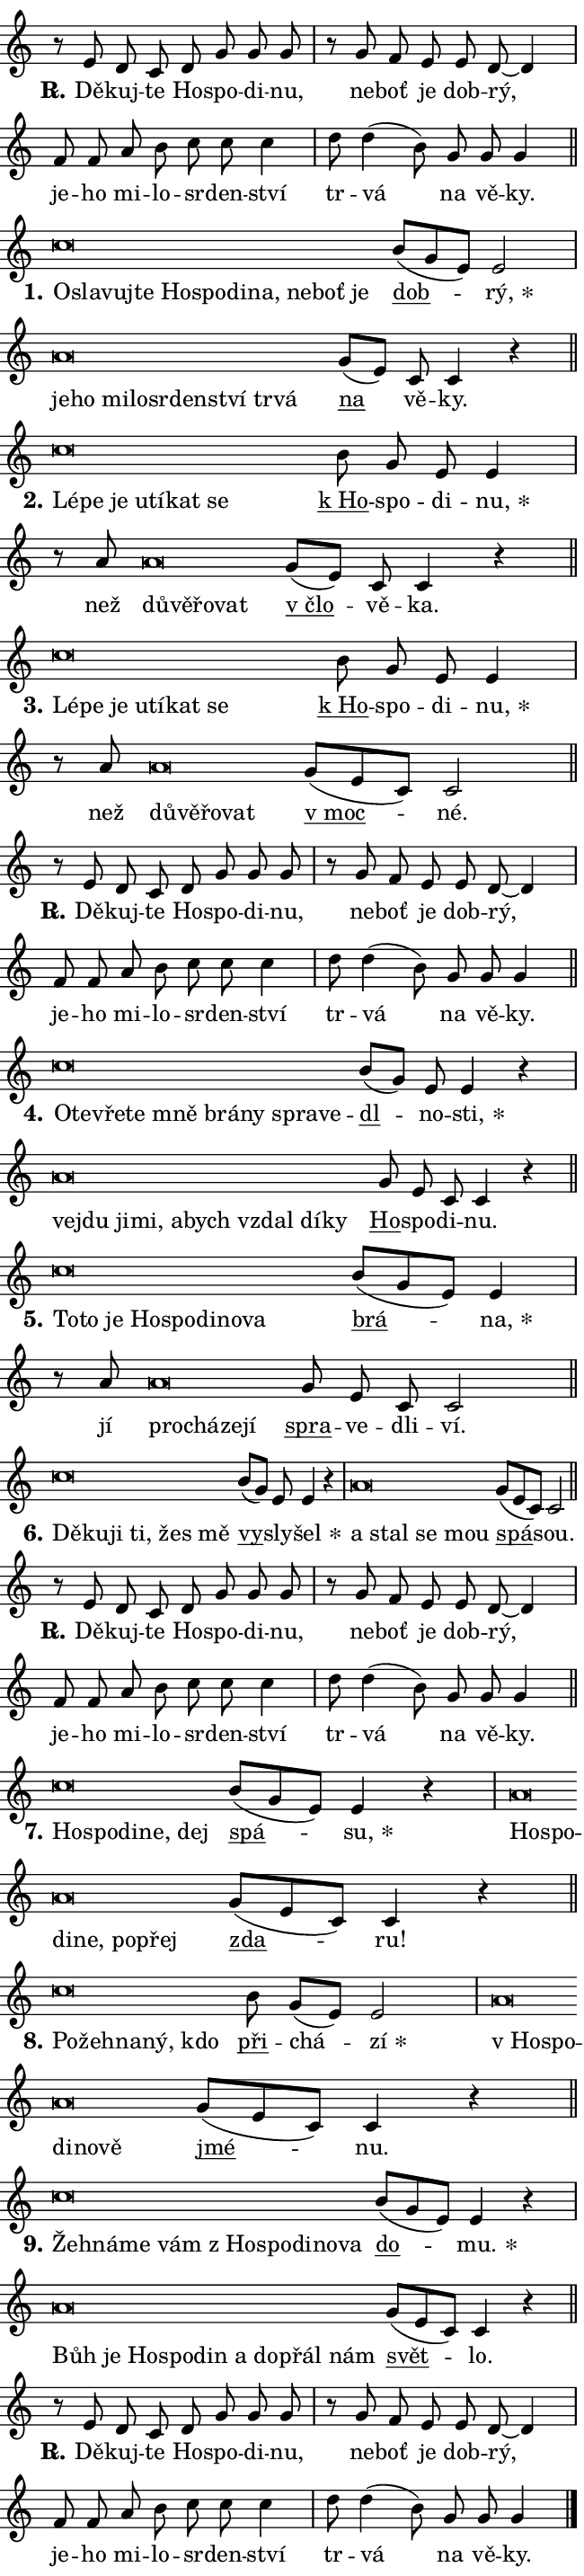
\version "2.24.0"
\header { tagline = "" }
\paper {
  indent = 0\cm
  top-margin = 0\cm
  right-margin = 0.13\cm % to fit lyric hyphens
  bottom-margin = 0\cm
  left-margin = 0\cm
  paper-width = 11\cm
  page-breaking = #ly:one-page-breaking
  system-system-spacing.basic-distance = #11
  score-system-spacing.basic-distance = #11
  ragged-last = ##f
}


%% Author: Thomas Morley
%% https://lists.gnu.org/archive/html/lilypond-user/2020-05/msg00002.html
#(define (line-position grob)
"Returns position of @var[grob} in current system:
   @code{'start}, if at first time-step
   @code{'end}, if at last time-step
   @code{'middle} otherwise
"
  (let* ((col (ly:item-get-column grob))
         (ln (ly:grob-object col 'left-neighbor))
         (rn (ly:grob-object col 'right-neighbor))
         (col-to-check-left (if (ly:grob? ln) ln col))
         (col-to-check-right (if (ly:grob? rn) rn col))
         (break-dir-left
           (and
             (ly:grob-property col-to-check-left 'non-musical #f)
             (ly:item-break-dir col-to-check-left)))
         (break-dir-right
           (and
             (ly:grob-property col-to-check-right 'non-musical #f)
             (ly:item-break-dir col-to-check-right))))
        (cond ((eqv? 1 break-dir-left) 'start)
              ((eqv? -1 break-dir-right) 'end)
              (else 'middle))))

#(define (tranparent-at-line-position vctor)
  (lambda (grob)
  "Relying on @code{line-position} select the relevant enry from @var{vctor}.
Used to determine transparency,"
    (case (line-position grob)
      ((end) (not (vector-ref vctor 0)))
      ((middle) (not (vector-ref vctor 1)))
      ((start) (not (vector-ref vctor 2))))))

noteHeadBreakVisibility =
#(define-music-function (break-visibility)(vector?)
"Makes @code{NoteHead}s transparent relying on @var{break-visibility}"
#{
  \override NoteHead.transparent =
    #(tranparent-at-line-position break-visibility)
#})

#(define delete-ledgers-for-transparent-note-heads
  (lambda (grob)
    "Reads whether a @code{NoteHead} is transparent.
If so this @code{NoteHead} is removed from @code{'note-heads} from
@var{grob}, which is supposed to be @code{LedgerLineSpanner}.
As a result ledgers are not printed for this @code{NoteHead}"
    (let* ((nhds-array (ly:grob-object grob 'note-heads))
           (nhds-list
             (if (ly:grob-array? nhds-array)
                 (ly:grob-array->list nhds-array)
                 '()))
           ;; Relies on the transparent-property being done before
           ;; Staff.LedgerLineSpanner.after-line-breaking is executed.
           ;; This is fragile ...
           (to-keep
             (remove
               (lambda (nhd)
                 (ly:grob-property nhd 'transparent #f))
               nhds-list)))
      ;; TODO find a better method to iterate over grob-arrays, similiar
      ;; to filter/remove etc for lists
      ;; For now rebuilt from scratch
      (set! (ly:grob-object grob 'note-heads)  '())
      (for-each
        (lambda (nhd)
          (ly:pointer-group-interface::add-grob grob 'note-heads nhd))
        to-keep))))

squashNotes = {
  \override NoteHead.X-extent = #'(-0.2 . 0.2)
  \override NoteHead.Y-extent = #'(-0.75 . 0)
  \override NoteHead.stencil =
    #(lambda (grob)
       (let ((pos (ly:grob-property grob 'staff-position)))
         (begin
           (if (< pos -7) (display "ERROR: Lower brevis then expected\n") (display ""))
           (if (<= pos -6) ly:text-interface::print ly:note-head::print))))
}
unSquashNotes = {
  \revert NoteHead.X-extent
  \revert NoteHead.Y-extent
  \revert NoteHead.stencil
}

hideNotes = \noteHeadBreakVisibility #begin-of-line-visible
unHideNotes = \noteHeadBreakVisibility #all-visible

% work-around for resetting accidentals
% https://lilypond.org/doc/v2.23/Documentation/notation/displaying-rhythms#unmetered-music
cadenzaMeasure = {
  \cadenzaOff
  \partial 1024 s1024
  \cadenzaOn
}

#(define-markup-command (accent layout props text) (markup?)
  "Underline accented syllable"
  (interpret-markup layout props
    #{\markup \override #'(offset . 4.3) \underline { #text }#}))

responsum = \markup \concat {
  "R" \hspace #-1.05 \path #0.1 #'((moveto 0 0.07) (lineto 0.9 0.8)) \hspace #0.05 "."
}

spaceSize = #0.6828661417322834 % exact space size for TeX Gyre Schola

\layout {
  \context {
    \Staff
    \remove "Time_signature_engraver"
    \override LedgerLineSpanner.after-line-breaking = #delete-ledgers-for-transparent-note-heads
  }
  \context {
    \Lyrics {
      \override LyricSpace.minimum-distance = \spaceSize
      \override LyricText.font-name = #"TeX Gyre Schola"
      \override LyricText.font-size = 1
      \override StanzaNumber.font-name = #"TeX Gyre Schola Bold"
      \override StanzaNumber.font-size = 1
    }
  }
  \context {
    \Score 
    \override NoteHead.text =
      #(lambda (grob) 
        (let ((pos (ly:grob-property grob 'staff-position)))
          #{\markup {
            \combine
              \halign #-0.55 \raise #(if (= pos -6) 0 0.5) \override #'(thickness . 2) \draw-line #'(3.2 . 0)
              \musicglyph "noteheads.sM1"
          }#}))
  }
}

% magnetic-lyrics.ily
%
%   written by
%     Jean Abou Samra <jean@abou-samra.fr>
%     Werner Lemberg <wl@gnu.org>
%
%   adapted by
%     Jiri Hon <jiri.hon@gmail.com>
%
% Version 2022-Apr-15

% https://www.mail-archive.com/lilypond-user@gnu.org/msg149350.html

#(define (Left_hyphen_pointer_engraver context)
   "Collect syllable-hyphen-syllable occurrences in lyrics and store
them in properties.  This engraver only looks to the left.  For
example, if the lyrics input is @code{foo -- bar}, it does the
following.

@itemize @bullet
@item
Set the @code{text} property of the @code{LyricHyphen} grob between
@q{foo} and @q{bar} to @code{foo}.

@item
Set the @code{left-hyphen} property of the @code{LyricText} grob with
text @q{foo} to the @code{LyricHyphen} grob between @q{foo} and
@q{bar}.
@end itemize

Use this auxiliary engraver in combination with the
@code{lyric-@/text::@/apply-@/magnetic-@/offset!} hook."
   (let ((hyphen #f)
         (text #f))
     (make-engraver
      (acknowledgers
       ((lyric-syllable-interface engraver grob source-engraver)
        (set! text grob)))
      (end-acknowledgers
       ((lyric-hyphen-interface engraver grob source-engraver)
        ;(when (not (grob::has-interface grob 'lyric-space-interface))
          (set! hyphen grob)));)
      ((stop-translation-timestep engraver)
       (when (and text hyphen)
         (ly:grob-set-object! text 'left-hyphen hyphen))
       (set! text #f)
       (set! hyphen #f)))))

#(define (lyric-text::apply-magnetic-offset! grob)
   "If the space between two syllables is less than the value in
property @code{LyricText@/.details@/.squash-threshold}, move the right
syllable to the left so that it gets concatenated with the left
syllable.

Use this function as a hook for
@code{LyricText@/.after-@/line-@/breaking} if the
@code{Left_@/hyphen_@/pointer_@/engraver} is active."
   (let ((hyphen (ly:grob-object grob 'left-hyphen #f)))
     (when hyphen
       (let ((left-text (ly:spanner-bound hyphen LEFT)))
         (when (grob::has-interface left-text 'lyric-syllable-interface)
           (let* ((common (ly:grob-common-refpoint grob left-text X))
                  (this-x-ext (ly:grob-extent grob common X))
                  (left-x-ext
                   (begin
                     ;; Trigger magnetism for left-text.
                     (ly:grob-property left-text 'after-line-breaking)
                     (ly:grob-extent left-text common X)))
                  ;; `delta` is the gap width between two syllables.
                  (delta (- (interval-start this-x-ext)
                            (interval-end left-x-ext)))
                  (details (ly:grob-property grob 'details))
                  (threshold (assoc-get 'squash-threshold details 0.2)))
             (when (< delta threshold)
               (let* (;; We have to manipulate the input text so that
                      ;; ligatures crossing syllable boundaries are not
                      ;; disabled.  For languages based on the Latin
                      ;; script this is essentially a beautification.
                      ;; However, for non-Western scripts it can be a
                      ;; necessity.
                      (lt (ly:grob-property left-text 'text))
                      (rt (ly:grob-property grob 'text))
                      (is-space (grob::has-interface hyphen 'lyric-space-interface))
                      (space (if is-space " " ""))
                      (extra-delta (if is-space spaceSize 0))
                      ;; Append new syllable.
                      (ltrt-space (if (and (string? lt) (string? rt))
                                (string-append lt space rt)
                                (make-concat-markup (list lt space rt))))
                      ;; Right-align `ltrt` to the right side.
                      (ltrt-space-markup (grob-interpret-markup
                               grob
                               (make-translate-markup
                                (cons (interval-length this-x-ext) 0)
                                (make-right-align-markup ltrt-space)))))
                 (begin
                   ;; Don't print `left-text`.
                   (ly:grob-set-property! left-text 'stencil #f)
                   ;; Set text and stencil (which holds all collected
                   ;; syllables so far) and shift it to the left.
                   (ly:grob-set-property! grob 'text ltrt-space)
                   (ly:grob-set-property! grob 'stencil ltrt-space-markup)
                   (ly:grob-translate-axis! grob (- (- delta extra-delta)) X))))))))))


#(define (lyric-hyphen::displace-bounds-first grob)
   ;; Make very sure this callback isn't triggered too early.
   (let ((left (ly:spanner-bound grob LEFT))
         (right (ly:spanner-bound grob RIGHT)))
     (ly:grob-property left 'after-line-breaking)
     (ly:grob-property right 'after-line-breaking)
     (ly:lyric-hyphen::print grob)))

squashThreshold = #0.4

\layout {
  \context {
    \Lyrics
    \consists #Left_hyphen_pointer_engraver
    \override LyricText.after-line-breaking =
      #lyric-text::apply-magnetic-offset!
    \override LyricHyphen.stencil = #lyric-hyphen::displace-bounds-first
    \override LyricText.details.squash-threshold = \squashThreshold
    \override LyricHyphen.minimum-distance = 0
    \override LyricHyphen.minimum-length = \squashThreshold
  }
}

squashText = \override LyricText.details.squash-threshold = 9999
unSquashText = \override LyricText.details.squash-threshold = \squashThreshold

leftText = \override LyricText.self-alignment-X = #LEFT
unLeftText = \revert LyricText.self-alignment-X

starOffset = #(lambda (grob) 
                (let ((x_offset (ly:self-alignment-interface::aligned-on-x-parent grob)))
                  (if (= x_offset 0) 0 (+ x_offset 1.2))))

star = #(define-music-function (syllable)(string?)
"Append star separator at the end of a syllable"
#{
  \once \override LyricText.X-offset = #starOffset
  \lyricmode { \markup {
    #syllable
    \override #'((font-name . "TeX Gyre Schola Bold")) \hspace #0.2 \lower #0.65 \larger "*"
  } }
#})

starAccent = #(define-music-function (syllable)(string?)
"Append star separator at the end of a syllable and make accent"
#{
  \once \override LyricText.X-offset = #starOffset
  \lyricmode { \markup {
    \accent #syllable
    \override #'((font-name . "TeX Gyre Schola Bold")) \hspace #0.2 \lower #0.65 \larger "*"
  } }
#})

breath = #(define-music-function (syllable)(string?)
"Append breathing indicator at the end of a syllable"
#{
  \lyricmode { \markup { #syllable "+" } }
#})

optionalBreath = #(define-music-function (syllable)(string?)
"Append optional breathing indicator at the end of a syllable"
#{
  \lyricmode { \markup { #syllable "(+)" } }
#})


\score {
    <<
        \new Voice = "melody" { \cadenzaOn \key c \major \relative { r8 e' d c d g g g \cadenzaMeasure \bar "|" r g f e e d~ d4 \cadenzaMeasure \bar "|" f8 f a b c c c4 \cadenzaMeasure \bar "|" d8 d4( b8)] g g g4 \cadenzaMeasure \bar "||" \break } }
        \new Lyrics \lyricsto "melody" { \lyricmode { \set stanza = \responsum
Dě -- kuj -- te Ho -- spo -- di -- nu, ne -- boť je dob -- rý, je -- ho mi -- lo -- sr -- den -- ství tr -- vá na vě -- ky. } }
    >>
    \layout {}
}

\score {
    <<
        \new Voice = "melody" { \cadenzaOn \key c \major \relative { \squashNotes c''\breve*1/16 \hideNotes \breve*1/16 \bar "" \breve*1/16 \bar "" \breve*1/16 \bar "" \breve*1/16 \bar "" \breve*1/16 \bar "" \breve*1/16 \bar "" \breve*1/16 \bar "" \breve*1/16 \bar "" \breve*1/16 \breve*1/16 \bar "" \unHideNotes \unSquashNotes \bar "" b8[( g e)] e2 \cadenzaMeasure \bar "|" \squashNotes a\breve*1/16 \hideNotes \breve*1/16 \bar "" \breve*1/16 \bar "" \breve*1/16 \bar "" \breve*1/16 \bar "" \breve*1/16 \bar "" \breve*1/16 \bar "" \breve*1/16 \breve*1/16 \bar "" \unHideNotes \unSquashNotes \bar "" g8[( e)] c c4 r \cadenzaMeasure \bar "||" \break } }
        \new Lyrics \lyricsto "melody" { \lyricmode { \set stanza = "1."
\leftText O -- \squashText sla -- vuj -- te Ho -- spo -- di -- na, ne -- boť je \unLeftText \unSquashText \markup \accent dob -- \star rý, \leftText je -- \squashText ho mi -- lo -- sr -- den -- ství tr -- vá \unLeftText \unSquashText \markup \accent na vě -- ky. } }
    >>
    \layout {}
}

\score {
    <<
        \new Voice = "melody" { \cadenzaOn \key c \major \relative { \squashNotes c''\breve*1/16 \hideNotes \breve*1/16 \bar "" \breve*1/16 \bar "" \breve*1/16 \bar "" \breve*1/16 \bar "" \breve*1/16 \breve*1/16 \bar "" \unHideNotes \unSquashNotes \bar "" b8 g e e4 \cadenzaMeasure \bar "|" r8 a \squashNotes a\breve*1/16 \hideNotes \breve*1/16 \bar "" \breve*1/16 \breve*1/16 \bar "" \unHideNotes \unSquashNotes \bar "" g8[( e)] c c4 r \cadenzaMeasure \bar "||" \break } }
        \new Lyrics \lyricsto "melody" { \lyricmode { \set stanza = "2."
\leftText Lé -- \squashText pe je u -- tí -- kat se \unLeftText \unSquashText \markup \accent "k Ho" -- spo -- di -- \star nu, než \leftText dů -- \squashText vě -- řo -- vat \unLeftText \unSquashText \markup \accent "v člo" -- vě -- ka. } }
    >>
    \layout {}
}

\score {
    <<
        \new Voice = "melody" { \cadenzaOn \key c \major \relative { \squashNotes c''\breve*1/16 \hideNotes \breve*1/16 \bar "" \breve*1/16 \bar "" \breve*1/16 \bar "" \breve*1/16 \bar "" \breve*1/16 \breve*1/16 \bar "" \unHideNotes \unSquashNotes \bar "" b8 g e e4 \cadenzaMeasure \bar "|" r8 a \squashNotes a\breve*1/16 \hideNotes \breve*1/16 \bar "" \breve*1/16 \breve*1/16 \bar "" \unHideNotes \unSquashNotes \bar "" g8[( e c)] c2 \cadenzaMeasure \bar "||" \break } }
        \new Lyrics \lyricsto "melody" { \lyricmode { \set stanza = "3."
\leftText Lé -- \squashText pe je u -- tí -- kat se \unLeftText \unSquashText \markup \accent "k Ho" -- spo -- di -- \star nu, než \leftText dů -- \squashText vě -- řo -- vat \unLeftText \unSquashText \markup \accent "v moc" -- né. } }
    >>
    \layout {}
}

\score {
    <<
        \new Voice = "melody" { \cadenzaOn \key c \major \relative { r8 e' d c d g g g \cadenzaMeasure \bar "|" r g f e e d~ d4 \cadenzaMeasure \bar "|" f8 f a b c c c4 \cadenzaMeasure \bar "|" d8 d4( b8)] g g g4 \cadenzaMeasure \bar "||" \break } }
        \new Lyrics \lyricsto "melody" { \lyricmode { \set stanza = \responsum
Dě -- kuj -- te Ho -- spo -- di -- nu, ne -- boť je dob -- rý, je -- ho mi -- lo -- sr -- den -- ství tr -- vá na vě -- ky. } }
    >>
    \layout {}
}

\score {
    <<
        \new Voice = "melody" { \cadenzaOn \key c \major \relative { \squashNotes c''\breve*1/16 \hideNotes \breve*1/16 \bar "" \breve*1/16 \bar "" \breve*1/16 \bar "" \breve*1/16 \bar "" \breve*1/16 \bar "" \breve*1/16 \bar "" \breve*1/16 \breve*1/16 \bar "" \unHideNotes \unSquashNotes \bar "" b8[( g)] e e4 r \cadenzaMeasure \bar "|" \squashNotes a\breve*1/16 \hideNotes \breve*1/16 \bar "" \breve*1/16 \bar "" \breve*1/16 \bar "" \breve*1/16 \bar "" \breve*1/16 \bar "" \breve*1/16 \bar "" \breve*1/16 \breve*1/16 \bar "" \unHideNotes \unSquashNotes \bar "" g8 e c c4 r \cadenzaMeasure \bar "||" \break } }
        \new Lyrics \lyricsto "melody" { \lyricmode { \set stanza = "4."
\leftText O -- \squashText te -- vře -- te mně brá -- ny spra -- ve -- \unLeftText \unSquashText \markup \accent dl -- no -- \star sti, \leftText ve -- \squashText jdu ji -- mi, a -- bych vzdal dí -- ky \unLeftText \unSquashText \markup \accent Ho -- spo -- di -- nu. } }
    >>
    \layout {}
}

\score {
    <<
        \new Voice = "melody" { \cadenzaOn \key c \major \relative { \squashNotes c''\breve*1/16 \hideNotes \breve*1/16 \bar "" \breve*1/16 \bar "" \breve*1/16 \bar "" \breve*1/16 \bar "" \breve*1/16 \bar "" \breve*1/16 \breve*1/16 \bar "" \unHideNotes \unSquashNotes \bar "" b8[( g e)] e4 \cadenzaMeasure \bar "|" r8 a \squashNotes a\breve*1/16 \hideNotes \breve*1/16 \bar "" \breve*1/16 \breve*1/16 \bar "" \unHideNotes \unSquashNotes \bar "" g8 e c c2 \cadenzaMeasure \bar "||" \break } }
        \new Lyrics \lyricsto "melody" { \lyricmode { \set stanza = "5."
\leftText To -- \squashText to je Ho -- spo -- di -- no -- va \unLeftText \unSquashText \markup \accent brá -- \star na, jí \leftText pro -- \squashText chá -- ze -- jí \unLeftText \unSquashText \markup \accent spra -- ve -- dli -- ví. } }
    >>
    \layout {}
}

\score {
    <<
        \new Voice = "melody" { \cadenzaOn \key c \major \relative { \squashNotes c''\breve*1/16 \hideNotes \breve*1/16 \bar "" \breve*1/16 \bar "" \breve*1/16 \bar "" \breve*1/16 \breve*1/16 \bar "" \unHideNotes \unSquashNotes \bar "" b8[( g)] e e4 r \cadenzaMeasure \bar "|" \squashNotes a\breve*1/16 \hideNotes \breve*1/16 \bar "" \breve*1/16 \breve*1/16 \bar "" \unHideNotes \unSquashNotes \bar "" g8[( e c)] c2 \cadenzaMeasure \bar "||" \break } }
        \new Lyrics \lyricsto "melody" { \lyricmode { \set stanza = "6."
\leftText Dě -- \squashText ku -- ji ti, žes mě \unLeftText \unSquashText \markup \accent vy -- sly -- \star šel \leftText a \squashText stal se mou \unLeftText \unSquashText \markup \accent spá -- sou. } }
    >>
    \layout {}
}

\score {
    <<
        \new Voice = "melody" { \cadenzaOn \key c \major \relative { r8 e' d c d g g g \cadenzaMeasure \bar "|" r g f e e d~ d4 \cadenzaMeasure \bar "|" f8 f a b c c c4 \cadenzaMeasure \bar "|" d8 d4( b8)] g g g4 \cadenzaMeasure \bar "||" \break } }
        \new Lyrics \lyricsto "melody" { \lyricmode { \set stanza = \responsum
Dě -- kuj -- te Ho -- spo -- di -- nu, ne -- boť je dob -- rý, je -- ho mi -- lo -- sr -- den -- ství tr -- vá na vě -- ky. } }
    >>
    \layout {}
}

\score {
    <<
        \new Voice = "melody" { \cadenzaOn \key c \major \relative { \squashNotes c''\breve*1/16 \hideNotes \breve*1/16 \bar "" \breve*1/16 \bar "" \breve*1/16 \breve*1/16 \bar "" \unHideNotes \unSquashNotes \bar "" b8[( g e)] e4 r \cadenzaMeasure \bar "|" \squashNotes a\breve*1/16 \hideNotes \breve*1/16 \bar "" \breve*1/16 \bar "" \breve*1/16 \bar "" \breve*1/16 \breve*1/16 \bar "" \unHideNotes \unSquashNotes \bar "" g8[( e c)] c4 r \cadenzaMeasure \bar "||" \break } }
        \new Lyrics \lyricsto "melody" { \lyricmode { \set stanza = "7."
\leftText Ho -- \squashText spo -- di -- ne, dej \unLeftText \unSquashText \markup \accent spá -- \star su, \leftText Ho -- \squashText spo -- di -- ne, po -- přej \unLeftText \unSquashText \markup \accent zda -- ru! } }
    >>
    \layout {}
}

\score {
    <<
        \new Voice = "melody" { \cadenzaOn \key c \major \relative { \squashNotes c''\breve*1/16 \hideNotes \breve*1/16 \bar "" \breve*1/16 \bar "" \breve*1/16 \breve*1/16 \bar "" \unHideNotes \unSquashNotes \bar "" b8 g[( e)] e2 \cadenzaMeasure \bar "|" \squashNotes a\breve*1/16 \hideNotes \breve*1/16 \bar "" \breve*1/16 \bar "" \breve*1/16 \breve*1/16 \bar "" \unHideNotes \unSquashNotes \bar "" g8[( e c)] c4 r \cadenzaMeasure \bar "||" \break } }
        \new Lyrics \lyricsto "melody" { \lyricmode { \set stanza = "8."
\leftText Po -- \squashText žeh -- na -- ný, kdo \unLeftText \unSquashText \markup \accent při -- chá -- \star zí \leftText "v Ho" -- \squashText spo -- di -- no -- vě \unLeftText \unSquashText \markup \accent jmé -- nu. } }
    >>
    \layout {}
}

\score {
    <<
        \new Voice = "melody" { \cadenzaOn \key c \major \relative { \squashNotes c''\breve*1/16 \hideNotes \breve*1/16 \bar "" \breve*1/16 \bar "" \breve*1/16 \bar "" \breve*1/16 \bar "" \breve*1/16 \bar "" \breve*1/16 \bar "" \breve*1/16 \breve*1/16 \bar "" \unHideNotes \unSquashNotes \bar "" b8[( g e)] e4 r \cadenzaMeasure \bar "|" \squashNotes a\breve*1/16 \hideNotes \breve*1/16 \bar "" \breve*1/16 \bar "" \breve*1/16 \bar "" \breve*1/16 \bar "" \breve*1/16 \bar "" \breve*1/16 \bar "" \breve*1/16 \breve*1/16 \bar "" \unHideNotes \unSquashNotes \bar "" g8[( e c)] c4 r \cadenzaMeasure \bar "||" \break } }
        \new Lyrics \lyricsto "melody" { \lyricmode { \set stanza = "9."
\leftText Žeh -- \squashText ná -- me vám "z Ho" -- spo -- di -- no -- va \unLeftText \unSquashText \markup \accent do -- \star mu. \leftText Bůh \squashText je Ho -- spo -- din a do -- přál nám \unLeftText \unSquashText \markup \accent svět -- lo. } }
    >>
    \layout {}
}

\score {
    <<
        \new Voice = "melody" { \cadenzaOn \key c \major \relative { r8 e' d c d g g g \cadenzaMeasure \bar "|" r g f e e d~ d4 \cadenzaMeasure \bar "|" f8 f a b c c c4 \cadenzaMeasure \bar "|" d8 d4( b8)] g g g4 \cadenzaMeasure \bar "||" \break } \bar "|." }
        \new Lyrics \lyricsto "melody" { \lyricmode { \set stanza = \responsum
Dě -- kuj -- te Ho -- spo -- di -- nu, ne -- boť je dob -- rý, je -- ho mi -- lo -- sr -- den -- ství tr -- vá na vě -- ky. } }
    >>
    \layout {}
}
